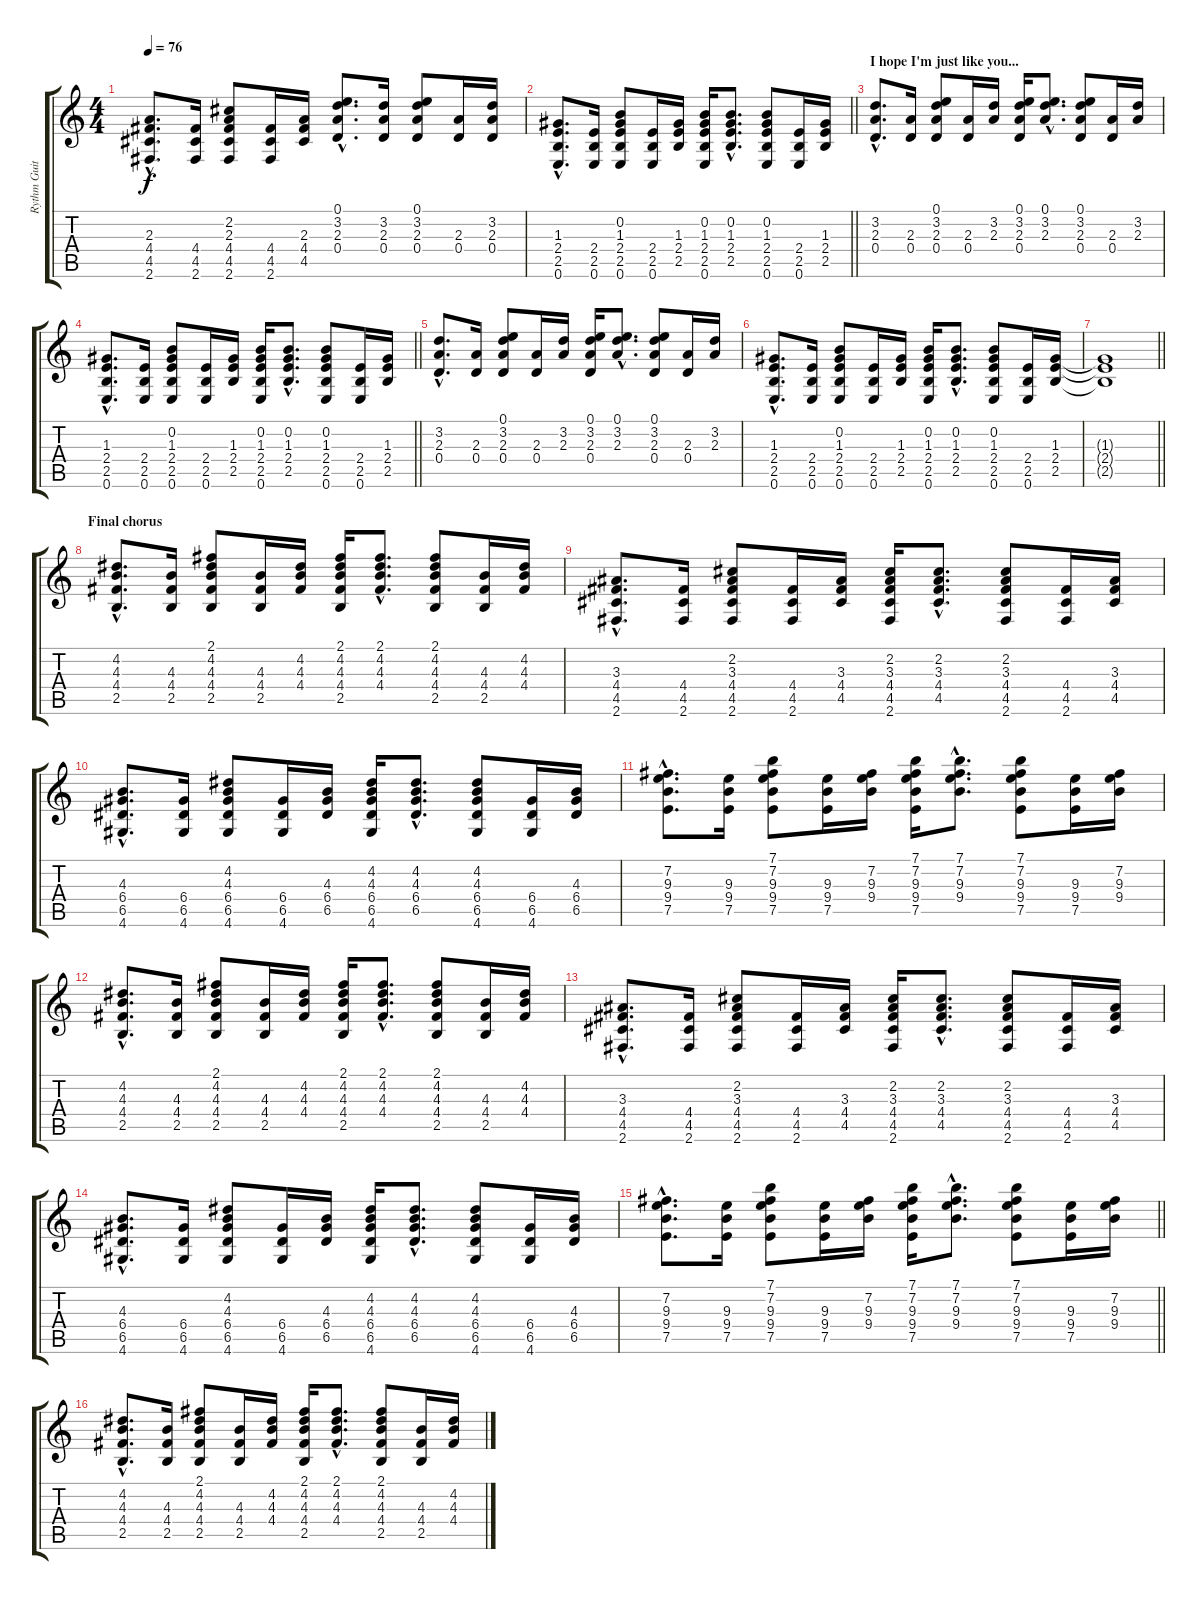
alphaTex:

\track ("Rythm Guitar 1" "Rythm Guit") {instrument acousticguitarsteel}
\staff {score tabs}
\tuning (E4 B3 G3 D3 A2 E2) {hide}
\ts (4 4)
\tempo 76
\clef g2
\ks c
(2.3{hac} 4.4{hac} 4.5{hac} 2.6{hac}).8{d dy f} (4.4 4.5 2.6).16 (2.2 2.3 4.4 4.5 2.6).8 (4.4 4.5 2.6).16 (2.3 4.4 4.5).16 (0.1{hac} 3.2{hac} 2.3{hac} 0.4{hac}).8{d} (3.2 2.3 0.4).16 (0.1 3.2 2.3 0.4).8 (2.3 0.4).16 (3.2 2.3 0.4).16 |
\barLineRight lightlight
(1.3{hac} 2.4{hac} 2.5{hac} 0.6{hac}).8{d} (2.4 2.5 0.6).16 (0.2 1.3 2.4 2.5 0.6).8 (2.4 2.5 0.6).16 (1.3 2.4 2.5).16 (0.2 1.3 2.4 2.5 0.6).16 (0.2{hac} 1.3{hac} 2.4{hac} 2.5{hac}).8{d} (0.2 1.3 2.4 2.5 0.6).8 (2.4 2.5 0.6).16 (1.3 2.4 2.5).16 |
\section ("" "I hope I'm just like you...")
(3.2{hac} 2.3{hac} 0.4{hac}).8{d volume 3} (2.3 0.4).16 (0.1 3.2 2.3 0.4).8 (2.3 0.4).16 (3.2 2.3).16 (0.1 3.2 2.3 0.4).16 (0.1{hac} 3.2{hac} 2.3{hac}).8{d} (0.1 3.2 2.3 0.4).8 (2.3 0.4).16 (3.2 2.3).16 |
\barLineRight lightlight
(1.3{hac} 2.4{hac} 2.5{hac} 0.6{hac}).8{d} (2.4 2.5 0.6).16 (0.2 1.3 2.4 2.5 0.6).8 (2.4 2.5 0.6).16 (1.3 2.4 2.5).16 (0.2 1.3 2.4 2.5 0.6).16 (0.2{hac} 1.3{hac} 2.4{hac} 2.5{hac}).8{d} (0.2 1.3 2.4 2.5 0.6).8 (2.4 2.5 0.6).16 (1.3 2.4 2.5).16 |
(3.2{hac} 2.3{hac} 0.4{hac}).8{d} (2.3 0.4).16 (0.1 3.2 2.3 0.4).8 (2.3 0.4).16 (3.2 2.3).16 (0.1 3.2 2.3 0.4).16 (0.1{hac} 3.2{hac} 2.3{hac}).8{d} (0.1 3.2 2.3 0.4).8 (2.3 0.4).16 (3.2 2.3).16 |
(1.3{hac} 2.4{hac} 2.5{hac} 0.6{hac}).8{d} (2.4 2.5 0.6).16 (0.2 1.3 2.4 2.5 0.6).8 (2.4 2.5 0.6).16 (1.3 2.4 2.5).16 (0.2 1.3 2.4 2.5 0.6).16 (0.2{hac} 1.3{hac} 2.4{hac} 2.5{hac}).8{d} (0.2 1.3 2.4 2.5 0.6).8 (2.4 2.5 0.6).16 (1.3 2.4 2.5).16 |
\barLineRight lightlight
(1.3{t} 2.4{t} 2.5{t}).1 |
\section ("" "Final chorus")
(4.2{hac} 4.3{hac} 4.4{hac} 2.5{hac}).8{d} (4.3 4.4 2.5).16 (2.1 4.2 4.3 4.4 2.5).8 (4.3 4.4 2.5).16 (4.2 4.3 4.4).16 (2.1 4.2 4.3 4.4 2.5).16 (2.1{hac} 4.2{hac} 4.3{hac} 4.4{hac}).8{d} (2.1 4.2 4.3 4.4 2.5).8 (4.3 4.4 2.5).16 (4.2 4.3 4.4).16 |
(3.3{hac} 4.4{hac} 4.5{hac} 2.6{hac}).8{d} (4.4 4.5 2.6).16 (2.2 3.3 4.4 4.5 2.6).8 (4.4 4.5 2.6).16 (3.3 4.4 4.5).16 (2.2 3.3 4.4 4.5 2.6).16 (2.2{hac} 3.3{hac} 4.4{hac} 4.5{hac}).8{d} (2.2 3.3 4.4 4.5 2.6).8 (4.4 4.5 2.6).16 (3.3 4.4 4.5).16 |
(4.3{hac} 6.4{hac} 6.5{hac} 4.6{hac}).8{d} (6.4 6.5 4.6).16 (4.2 4.3 6.4 6.5 4.6).8 (6.4 6.5 4.6).16 (4.3 6.4 6.5).16 (4.2 4.3 6.4 6.5 4.6).16 (4.2{hac} 4.3{hac} 6.4{hac} 6.5{hac}).8{d} (4.2 4.3 6.4 6.5 4.6).8 (6.4 6.5 4.6).16 (4.3 6.4 6.5).16 |
(7.2{hac} 9.3{hac} 9.4{hac} 7.5{hac}).8{d} (9.3 9.4 7.5).16 (7.1 7.2 9.3 9.4 7.5).8 (9.3 9.4 7.5).16 (7.2 9.3 9.4).16 (7.1 7.2 9.3 9.4 7.5).16 (7.1{hac} 7.2{hac} 9.3{hac} 9.4{hac}).8{d} (7.1 7.2 9.3 9.4 7.5).8 (9.3 9.4 7.5).16 (7.2 9.3 9.4).16 |
(4.2{hac} 4.3{hac} 4.4{hac} 2.5{hac}).8{d} (4.3 4.4 2.5).16 (2.1 4.2 4.3 4.4 2.5).8 (4.3 4.4 2.5).16 (4.2 4.3 4.4).16 (2.1 4.2 4.3 4.4 2.5).16 (2.1{hac} 4.2{hac} 4.3{hac} 4.4{hac}).8{d} (2.1 4.2 4.3 4.4 2.5).8 (4.3 4.4 2.5).16 (4.2 4.3 4.4).16 |
(3.3{hac} 4.4{hac} 4.5{hac} 2.6{hac}).8{d} (4.4 4.5 2.6).16 (2.2 3.3 4.4 4.5 2.6).8 (4.4 4.5 2.6).16 (3.3 4.4 4.5).16 (2.2 3.3 4.4 4.5 2.6).16 (2.2{hac} 3.3{hac} 4.4{hac} 4.5{hac}).8{d} (2.2 3.3 4.4 4.5 2.6).8 (4.4 4.5 2.6).16 (3.3 4.4 4.5).16 |
(4.3{hac} 6.4{hac} 6.5{hac} 4.6{hac}).8{d} (6.4 6.5 4.6).16 (4.2 4.3 6.4 6.5 4.6).8 (6.4 6.5 4.6).16 (4.3 6.4 6.5).16 (4.2 4.3 6.4 6.5 4.6).16 (4.2{hac} 4.3{hac} 6.4{hac} 6.5{hac}).8{d} (4.2 4.3 6.4 6.5 4.6).8 (6.4 6.5 4.6).16 (4.3 6.4 6.5).16 |
\barLineRight lightlight
(7.2{hac} 9.3{hac} 9.4{hac} 7.5{hac}).8{d} (9.3 9.4 7.5).16 (7.1 7.2 9.3 9.4 7.5).8 (9.3 9.4 7.5).16 (7.2 9.3 9.4).16 (7.1 7.2 9.3 9.4 7.5).16 (7.1{hac} 7.2{hac} 9.3{hac} 9.4{hac}).8{d} (7.1 7.2 9.3 9.4 7.5).8 (9.3 9.4 7.5).16 (7.2 9.3 9.4).16 |
(4.2{hac} 4.3{hac} 4.4{hac} 2.5{hac}).8{d} (4.3 4.4 2.5).16 (2.1 4.2 4.3 4.4 2.5).8 (4.3 4.4 2.5).16 (4.2 4.3 4.4).16 (2.1 4.2 4.3 4.4 2.5).16 (2.1{hac} 4.2{hac} 4.3{hac} 4.4{hac}).8{d} (2.1 4.2 4.3 4.4 2.5).8 (4.3 4.4 2.5).16 (4.2 4.3 4.4).16
